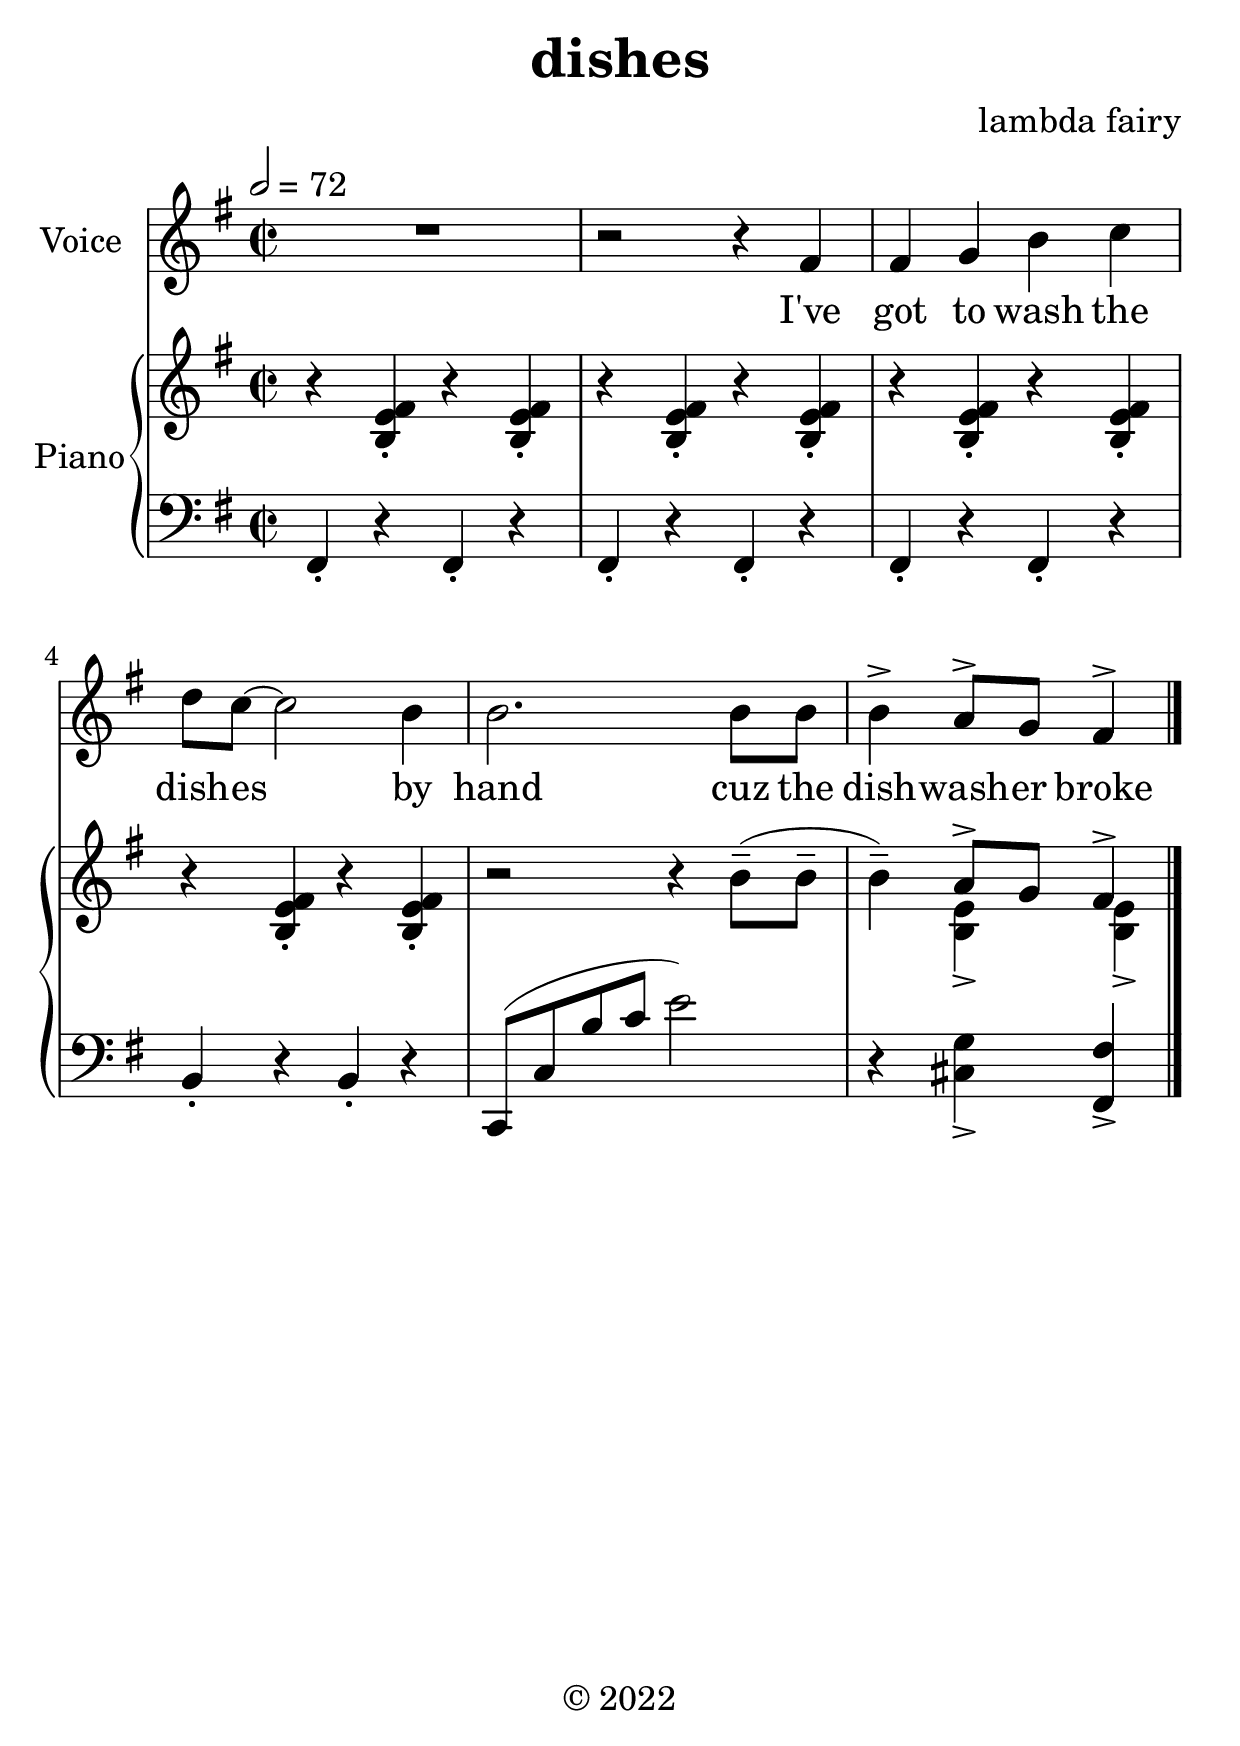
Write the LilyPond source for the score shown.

\version "2.22.2"

\include "articulate.ly"
\include "shared.ily"

#(set-global-staff-size 30)

\header {
    title = "dishes"
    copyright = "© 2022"
}

vocals = <<
    \relative g' {
        \clef treble
        \key g \major
        \set Staff.instrumentName = #"Voice"
        \set Staff.midiInstrument = #"flute"
        \tempo 2 = 72
        \time 2/2

        | R1
        | r2 r4 fs
        | fs4 g b c
        | d8 c ~ c2 b4
        | b2. b8 b
        | b4^> a8^> g fs4^>

        \bar "|."
    }

    \addlyrics {
        I've got to wash the dish -- es
        by hand
        cuz the dish -- wash -- er broke
    }
>>

right_hand = \relative c' {
    \key g \major
    \set Staff.midiInstrument = #"acoustic grand"

    \repeat unfold 4 { | r <b e fs>-. r q-. }
    | r2 r4 b'8(-- b--
    | b4--) << { a8-> g fs4-> } \\ { <b, e>4-> q-> }>>
}

left_hand = \relative c {
    \clef bass
    \key g \major
    \set Staff.midiInstrument = #"acoustic grand"

    \repeat unfold 3 { | fs,4-. r fs-. r }
    | b-. r b-. r
    | c,8( c' b' c e2)
    | r4 <cs, g'>_> <fs, fs'>_>
}

stuff = <<
    \vocals
    \new PianoStaff <<
        #(set-accidental-style 'piano)
        \set PianoStaff.instrumentName = #"Piano"
        \set PianoStaff.connectArpeggios = ##t
        \new Staff = "R" \right_hand
        \new Staff = "L" \left_hand
    >>
>>

\score {
    \stuff
    \layout {}
}

\score {
    \articulate \stuff
    \midi {}
}
